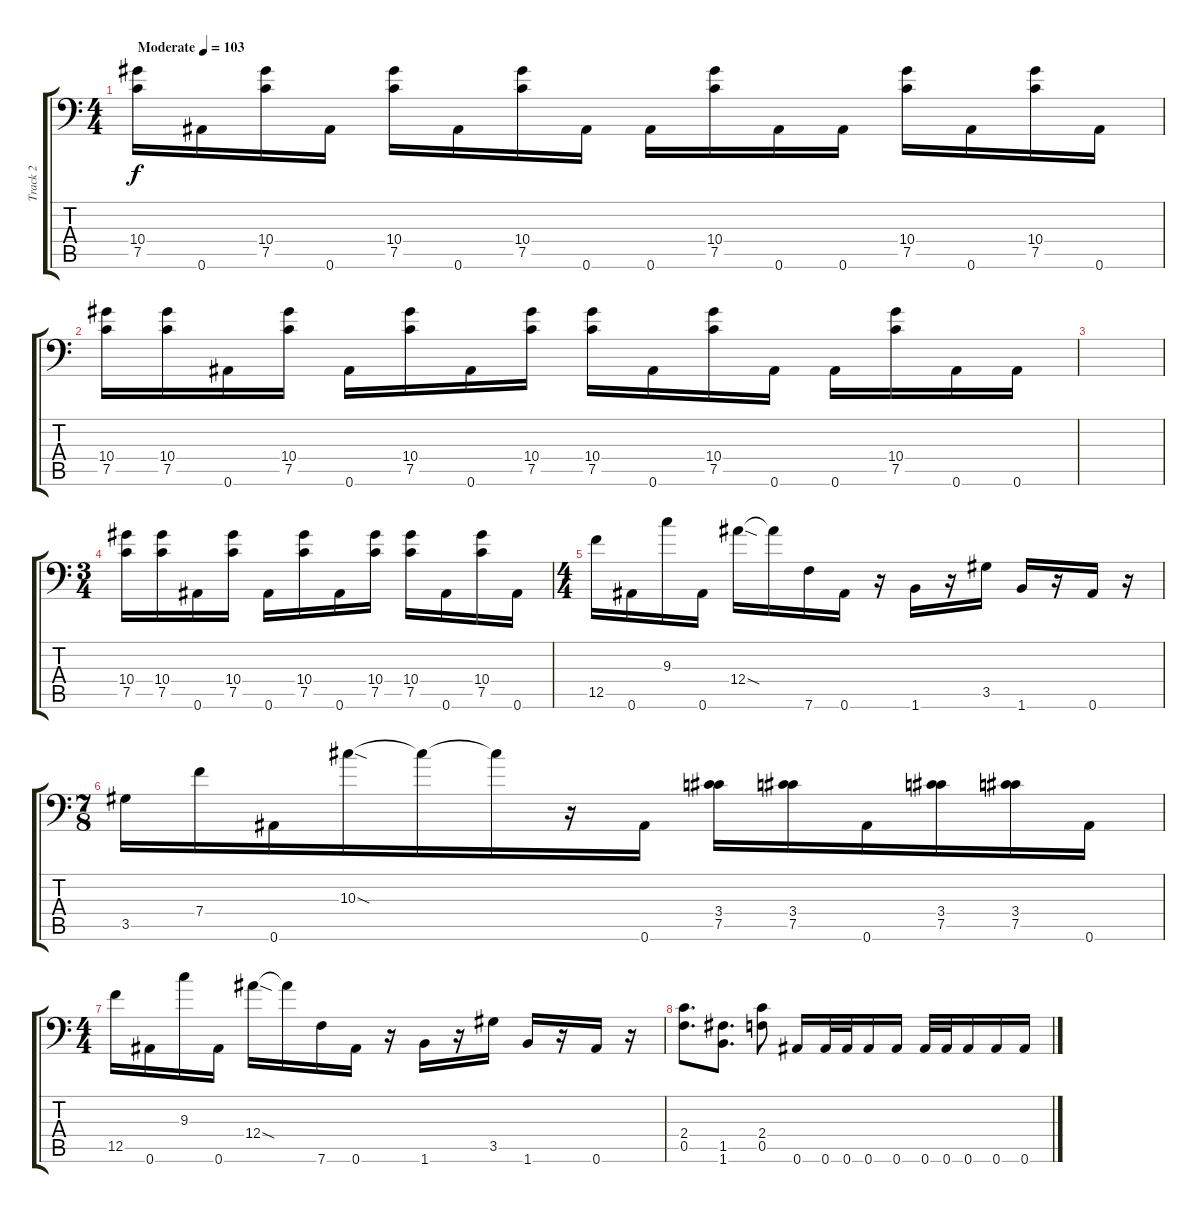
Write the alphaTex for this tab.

\track ("Track 2" "Track 2") {instrument distortionguitar}
\staff {score tabs}
\tuning (C4 G3 Eb3 Bb2 F2 Bb1) {hide}
\ts (4 4)
\tempo (103 "Moderate")
\clef f4
\ks c
(10.4 7.5).16{dy f instrument distortionguitar} 0.6.16 (10.4 7.5).16 0.6.16 (10.4 7.5).16 0.6.16 (10.4 7.5).16 0.6.16 0.6.16 (10.4 7.5).16 0.6.16 0.6.16 (10.4 7.5).16 0.6.16 (10.4 7.5).16 0.6.16 |
(10.4 7.5).16 (10.4 7.5).16 0.6.16 (10.4 7.5).16 0.6.16 (10.4 7.5).16 0.6.16 (10.4 7.5).16 (10.4 7.5).16 0.6.16 (10.4 7.5).16 0.6.16 0.6.16 (10.4 7.5).16 0.6.16 0.6.16 |
|
\ts (3 4)
(10.4 7.5).16 (10.4 7.5).16 0.6.16 (10.4 7.5).16 0.6.16 (10.4 7.5).16 0.6.16 (10.4 7.5).16 (10.4 7.5).16 0.6.16 (10.4 7.5).16 0.6.16 |
\ts (4 4)
12.5.16 0.6.16 9.3.16 0.6.16 12.4{sod}.16 12.4{t}.16 7.6.16 0.6.16 r.16 1.6.16 r.16 3.5.16 1.6.16 r.16 0.6.16 r.16 |
\ts (7 8)
3.5.16 7.4.16 0.6.16 10.3{sod}.16 10.3{t}.16 10.3{t}.16 r.16 0.6.16 (3.4 7.5).16 (3.4 7.5).16 0.6.16 (3.4 7.5).16 (3.4 7.5).16 0.6.16 |
\ts (4 4)
12.5.16 0.6.16 9.3.16 0.6.16 12.4{sod}.16 12.4{t}.16 7.6.16 0.6.16 r.16 1.6.16 r.16 3.5.16 1.6.16 r.16 0.6.16 r.16 |
(2.4 0.5).8{d} (1.5 1.6).8{d} (2.4 0.5).8 0.6.16 0.6.32 0.6.32 0.6.16 0.6.16 0.6.32 0.6.32 0.6.16 0.6.16 0.6.16
